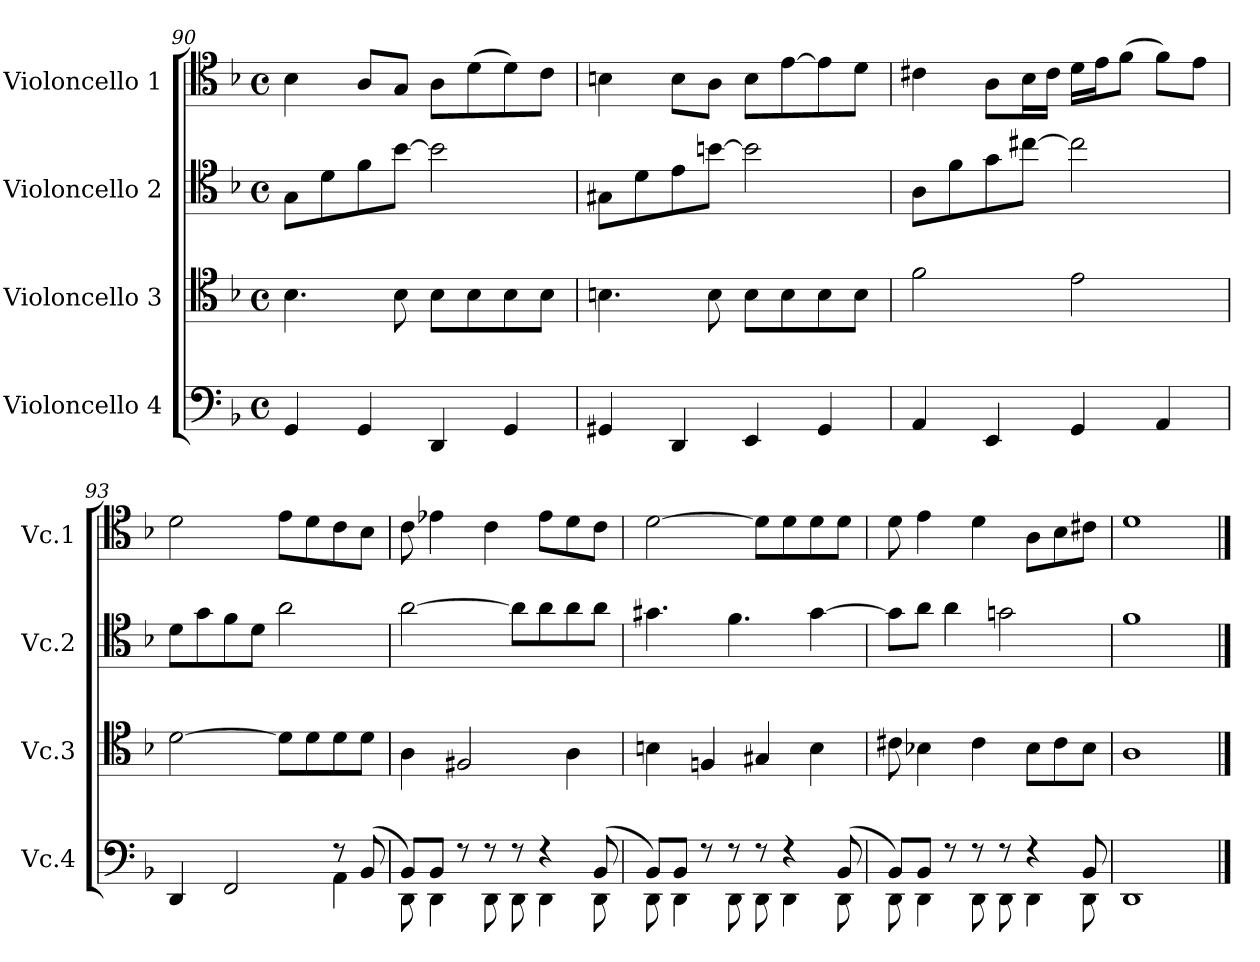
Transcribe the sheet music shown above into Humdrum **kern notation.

**kern	**kern	**kern	**kern
*part4	*part3	*part2	*part1
*staff4	*staff3	*staff2	*staff1
*I"Violoncello 4	*I"Violoncello 3	*I"Violoncello 2	*I"Violoncello 1
*I'Vc.4	*I'Vc.3	*I'Vc.2	*I'Vc.1
!!LO:LB:g=z
*clefF4	*clefC4	*clefC4	*clefC4
*k[b-]	*k[b-]	*k[b-]	*k[b-]
*M4/4	*M4/4	*M4/4	*M4/4
*met(c)	*met(c)	*met(c)	*met(c)
=90	=90	=90	=90
4GG/	4.B-\	8G\L	4B-\
.	.	8d\	.
4GG/	.	8f\	8A/L
.	8B-\	[8b-\J	8G/J
4DD/	8B-\L	2b-\]	8A\L
.	8B-\	.	(8d\
4GG/	8B-\	.	8d\)
.	8B-\J	.	8c\J
=91	=91	=91	=91
4GG#X/	4.Bn\	8G#X\L	4Bn\
.	.	8d\	.
4DD/	.	8e\	8B\L
.	8B\	[8bn\J	8A\J
4EE/	8B\L	2b\]	8B\L
.	8B\	.	[8e\
4GG#/	8B\	.	8e\]
.	8B\J	.	8d\J
=92	=92	=92	=92
4AA/	2f\	8A\L	4c#X\
.	.	8f\	.
4EE/	.	8g\	8A\L
.	.	[8cc#X\J	16B-\L
.	.	.	16c#\JJ
4GG/	2e\	2cc#\]	16d\LL
.	.	.	16e\J
.	.	.	(8f\J
4AA/	.	.	8f\L)
.	.	.	8e\J
=93	=93	=93	=93
*^	*	*	*
4DD/	2.ryy	[2d\	8d\L	2d\
.	.	.	8g\	.
2FF/	.	.	8f\	.
.	.	.	8d\J	.
.	.	8d\L]	2a\	8e\L
.	.	8d\	.	8d\
8r	4AA\	8d\	.	8c\
(8BB-/	.	8d\J	.	8B-\J
=94	=94	=94	=94	=94
8BB-/L)	8DD\	4A\	[2a\	8c\
8BB-/J	4DD\	.	.	4e-X\
8r	.	2F#X/	.	.
8r	8DD\	.	.	4c\
8r	8DD\	.	8a\L]	.
4r	4DD\	.	8a\	8e-\L
.	.	4A\	8a\	8d\
(8BB-/	8DD\	.	8a\J	8c\J
!!LO:PB:g=z
=95	=95	=95	=95	=95
8BB-/L)	8DD\	4Bn\	4.g#X\	[2d\
8BB-/J	4DD\	.	.	.
8r	.	4Fn/	.	.
8r	8DD\	.	4.f\	.
8r	8DD\	4G#X/	.	8d\L]
4r	4DD\	.	.	8d\
.	.	4B\	[4g#\	8d\
(8BB-/	8DD\	.	.	8d\J
=96	=96	=96	=96	=96
8BB-/L)	8DD\	8c#X\	8g#\L]	8d\
8BB-/J	4DD\	4B-X\	8a\J	4e\
8r	.	.	4a\	.
8r	8DD\	4c#\	.	4d\
8r	8DD\	.	2gn\	.
4r	4DD\	8B-\L	.	8A\L
.	.	8c#\	.	8B-\
8BB-/	8DD\	8B-\J	.	8c#X\J
*v	*v	*	*	*
=97	=97	=97	=97
1DD	1A	1f	1d
==	==	==	==
*-	*-	*-	*-
